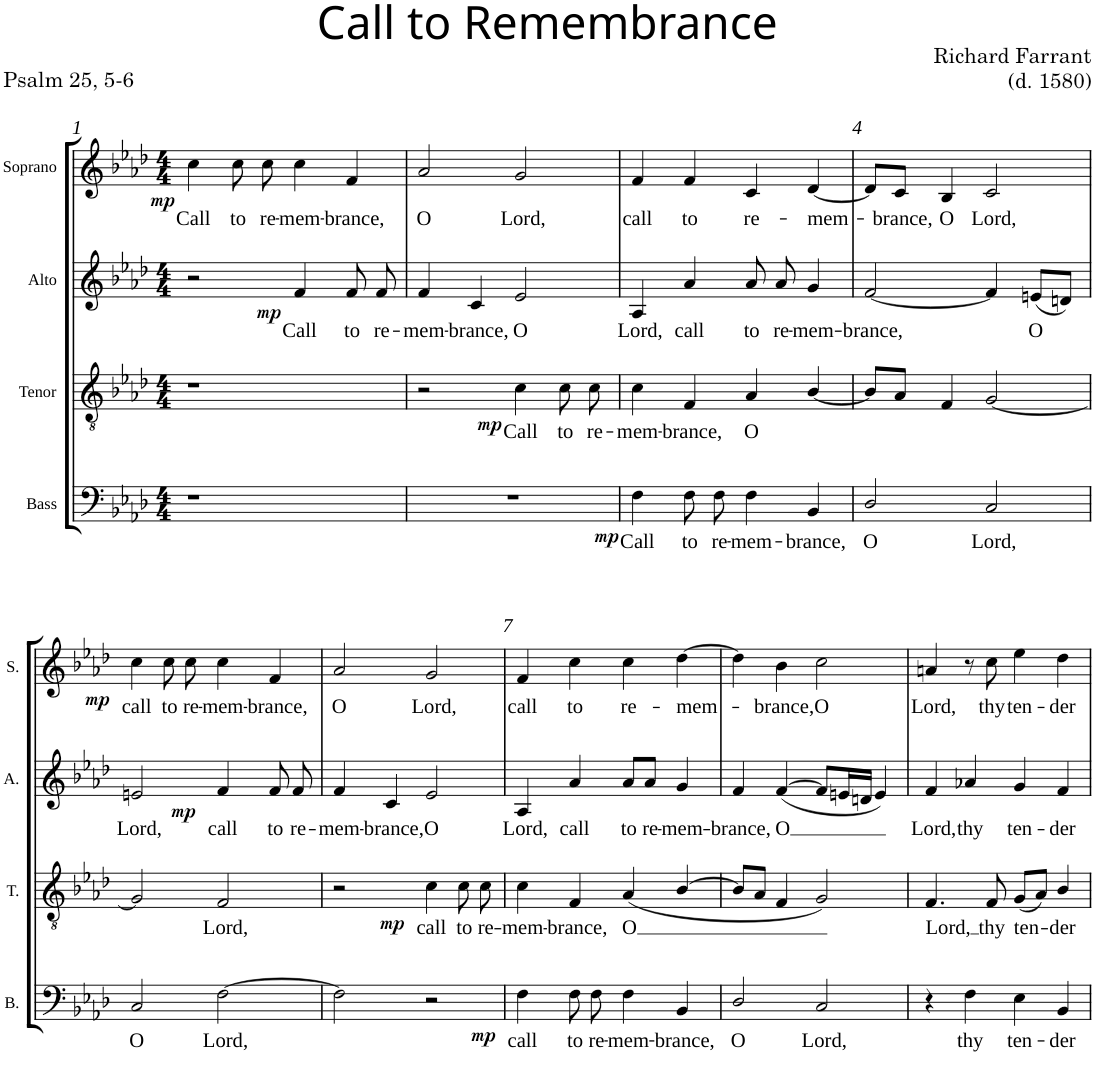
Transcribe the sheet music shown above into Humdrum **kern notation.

**kern	**text	**dynam	**kern	**text	**dynam	**kern	**text	**dynam	**kern	**text	**dynam
*part4	*part4	*part4	*part3	*part3	*part3	*part2	*part2	*part2	*part1	*part1	*part1
*staff4	*staff4	*staff4	*staff3	*staff3	*staff3	*staff2	*staff2	*staff2	*staff1	*staff1	*staff1
*I"Bass	*	*	*I"Tenor	*	*	*I"Alto	*	*	*I"Soprano	*	*
*I'B.	*	*	*I'T.	*	*	*I'A.	*	*	*I'S.	*	*
*clefF4	*	*	*clefGv2	*	*	*clefG2	*	*	*clefG2	*	*
*k[b-e-a-d-]	*	*	*k[b-e-a-d-]	*	*	*k[b-e-a-d-]	*	*	*k[b-e-a-d-]	*	*
*M4/4	*	*	*M4/4	*	*	*M4/4	*	*	*M4/4	*	*
=1	=1	=1	=1	=1	=1	=1	=1	=1	=1	=1	=1
!	!	!	!	!	!	!	!	!	!	!LO:LY:b	!LO:DY:b
1r	.	.	1r	.	.	2r	.	.	4cc\	Call	mp
!	!	!	!	!	!	!	!	!	!	!LO:LY:b	!
.	.	.	.	.	.	.	.	.	8cc\	to	.
!	!	!	!	!	!	!	!	!	!	!LO:LY:b	!
.	.	.	.	.	.	.	.	.	8cc\	re-	.
!	!	!	!	!	!	!	!LO:LY:b	!LO:DY:b	!	!LO:LY:b	!
.	.	.	.	.	.	4f/	Call	mp	4cc\	-mem-	.
!	!	!	!	!	!	!	!LO:LY:b	!	!	!LO:LY:b	!
.	.	.	.	.	.	8f/	to	.	4f/	-brance,	.
!	!	!	!	!	!	!	!LO:LY:b	!	!	!	!
.	.	.	.	.	.	8f/	re-	.	.	.	.
=2	=2	=2	=2	=2	=2	=2	=2	=2	=2	=2	=2
!	!	!	!	!	!	!	!LO:LY:b	!	!	!LO:LY:b	!
1r	.	.	2r	.	.	4f/	-mem-	.	2a-/	O	.
!	!	!	!	!	!	!	!LO:LY:b	!	!	!	!
.	.	.	.	.	.	4c/	-brance,	.	.	.	.
!	!	!	!	!LO:LY:b	!LO:DY:b	!	!LO:LY:b	!	!	!LO:LY:b	!
.	.	.	4c\	Call	mp	2e-/	O	.	2g/	Lord,	.
!	!	!	!	!LO:LY:b	!	!	!	!	!	!	!
.	.	.	8c\	to	.	.	.	.	.	.	.
!	!	!	!	!LO:LY:b	!	!	!	!	!	!	!
.	.	.	8c\	re-	.	.	.	.	.	.	.
=3	=3	=3	=3	=3	=3	=3	=3	=3	=3	=3	=3
!	!LO:LY:b	!LO:DY:b	!	!LO:LY:b	!	!	!LO:LY:b	!	!	!LO:LY:b	!
4F\	Call	mp	4c\	-mem-	.	4A-/	Lord,	.	4f/	call	.
!	!LO:LY:b	!	!	!LO:LY:b	!	!	!LO:LY:b	!	!	!LO:LY:b	!
8F\L	to	.	4F/	-brance,	.	4a-/	call	.	4f/	to	.
!	!LO:LY:b	!	!	!	!	!	!	!	!	!	!
8F\J	re-	.	.	.	.	.	.	.	.	.	.
!	!LO:LY:b	!	!	!LO:LY:b	!	!	!LO:LY:b	!	!	!LO:LY:b	!
4F\	-mem-	.	4A-/	O	.	8a-/	to	.	4c/	re-	.
!	!	!	!	!	!	!	!LO:LY:b	!	!	!	!
.	.	.	.	.	.	8a-/	re-	.	.	.	.
!	!LO:LY:b	!	!	!	!	!	!LO:LY:b	!	!	!LO:LY:b	!
4BB-/	-brance,	.	[4B-/	.	.	4g/	-mem-	.	[4d-/	-mem-	.
=4	=4	=4	=4	=4	=4	=4	=4	=4	=4	=4	=4
!	!LO:LY:b	!	!	!	!	!	!LO:LY:b	!	!	!	!
2D-/	O	.	8B-/L]	.	.	[2f/	-brance,	.	8d-/L]	.	.
!	!	!	!	!	!	!	!	!	!	!LO:LY:b	!
.	.	.	8A-/J	.	.	.	.	.	8c/J	-brance,	.
!	!	!	!	!	!	!	!	!	!	!LO:LY:b	!
.	.	.	4F/	.	.	.	.	.	4B-/	O	.
!	!LO:LY:b	!	!	!	!	!	!	!	!	!LO:LY:b	!
2C/	Lord,	.	[2G/	.	.	4f/]	.	.	2c/	Lord,	.
!	!	!	!	!	!	!	!LO:LY:b	!	!	!	!
.	.	.	.	.	.	(<8en/L	O	.	.	.	.
.	.	.	.	.	.	8dn/J)	.	.	.	.	.
!!LO:LB:g=z
=5	=5	=5	=5	=5	=5	=5	=5	=5	=5	=5	=5
!	!LO:LY:b	!	!	!	!	!	!LO:LY:b	!	!	!LO:LY:b	!LO:DY:b
2C/	O	.	2G/]	.	.	2en/	Lord,	.	4cc\	call	mp
!	!	!	!	!	!	!	!	!	!	!LO:LY:b	!
.	.	.	.	.	.	.	.	.	8cc\	to	.
!	!	!	!	!	!	!	!	!	!	!LO:LY:b	!
.	.	.	.	.	.	.	.	.	8cc\	re-	.
!	!LO:LY:b	!	!	!LO:LY:b	!	!	!LO:LY:b	!LO:DY:b	!	!LO:LY:b	!
[2F\	Lord,	.	2F/	Lord,	.	4f/	call	mp	4cc\	-mem-	.
!	!	!	!	!	!	!	!LO:LY:b	!	!	!LO:LY:b	!
.	.	.	.	.	.	8f/	to	.	4f/	-brance,	.
!	!	!	!	!	!	!	!LO:LY:b	!	!	!	!
.	.	.	.	.	.	8f/	re-	.	.	.	.
=6	=6	=6	=6	=6	=6	=6	=6	=6	=6	=6	=6
!	!	!	!	!	!	!	!LO:LY:b	!	!	!LO:LY:b	!
2F\]	.	.	2r	.	.	4f/	-mem-	.	2a-/	O	.
!	!	!	!	!	!	!	!LO:LY:b	!	!	!	!
.	.	.	.	.	.	4c/	-brance,	.	.	.	.
!	!	!	!	!LO:LY:b	!LO:DY:b	!	!LO:LY:b	!	!	!LO:LY:b	!
2r	.	.	4c\	call	mp	2e-/	O	.	2g/	Lord,	.
!	!	!	!	!LO:LY:b	!	!	!	!	!	!	!
.	.	.	8c\	to	.	.	.	.	.	.	.
!	!	!	!	!LO:LY:b	!	!	!	!	!	!	!
.	.	.	8c\	re-	.	.	.	.	.	.	.
=7	=7	=7	=7	=7	=7	=7	=7	=7	=7	=7	=7
!	!LO:LY:b	!LO:DY:b	!	!LO:LY:b	!	!	!LO:LY:b	!	!	!LO:LY:b	!
4F\	call	mp	4c\	-mem-	.	4A-/	Lord,	.	4f/	call	.
!	!LO:LY:b	!	!	!LO:LY:b	!	!	!LO:LY:b	!	!	!LO:LY:b	!
8F\L	to	.	4F/	-brance,	.	4a-/	call	.	4cc\	to	.
!	!LO:LY:b	!	!	!	!	!	!	!	!	!	!
8F\J	re-	.	.	.	.	.	.	.	.	.	.
!	!LO:LY:b	!	!	!LO:LY:b	!	!	!LO:LY:b	!	!	!LO:LY:b	!
4F\	-mem-	.	(<4A-/	O	.	8a-/L	to	.	4cc\	re-	.
!	!	!	!	!	!	!	!LO:LY:b	!	!	!	!
.	.	.	.	.	.	8a-/J	re-	.	.	.	.
!	!LO:LY:b	!	!	!	!	!	!LO:LY:b	!	!	!LO:LY:b	!
4BB-/	-brance,	.	[>4B-/	.	.	4g/	-mem-	.	[4dd-\	-mem-	.
=8	=8	=8	=8	=8	=8	=8	=8	=8	=8	=8	=8
!	!LO:LY:b	!	!	!	!	!	!LO:LY:b	!	!	!	!
2D-/	O	.	8B-/L]	.	.	4f/	-brance,	.	4dd-\]	.	.
.	.	.	8A-/J	.	.	.	.	.	.	.	.
!	!	!	!	!	!	!	!LO:LY:b	!	!	!LO:LY:b	!
.	.	.	4F/	.	.	(<[>4f/	O	.	4b-\	-brance,	.
!	!LO:LY:b	!	!	!	!	!	!	!	!	!LO:LY:b	!
2C/	Lord,	.	2G/)	.	.	8f/L]	.	.	2cc\	O	.
.	.	.	.	.	.	16en/L	.	.	.	.	.
.	.	.	.	.	.	16dn/JJ	.	.	.	.	.
.	.	.	.	.	.	4e/)	.	.	.	.	.
=9	=9	=9	=9	=9	=9	=9	=9	=9	=9	=9	=9
!	!	!	!	!LO:LY:b	!	!	!LO:LY:b	!	!	!LO:LY:b	!
4r	.	.	4.F/	Lord,	.	4f/	Lord,	.	4an/	Lord,	.
!	!LO:LY:b	!	!	!	!	!	!LO:LY:b	!	!	!	!
4F\	thy	.	.	.	.	4a-X/	thy	.	8r	.	.
!	!	!	!	!LO:LY:b	!	!	!	!	!	!LO:LY:b	!
.	.	.	8F/	thy	.	.	.	.	8cc\	thy	.
!	!LO:LY:b	!	!	!LO:LY:b	!	!	!LO:LY:b	!	!	!LO:LY:b	!
4E-\	ten-	.	(8G/L	ten-	.	4g/	ten-	.	4ee-\	ten-	.
.	.	.	8A-/J)	.	.	.	.	.	.	.	.
!	!LO:LY:b	!	!	!LO:LY:b	!	!	!LO:LY:b	!	!	!LO:LY:b	!
4BB-/	-der	.	4B-/	-der	.	4f/	-der	.	4dd-\	-der	.
=	=	=	=	=	=	=	=	=	=	=	=
*-	*-	*-	*-	*-	*-	*-	*-	*-	*-	*-	*-
